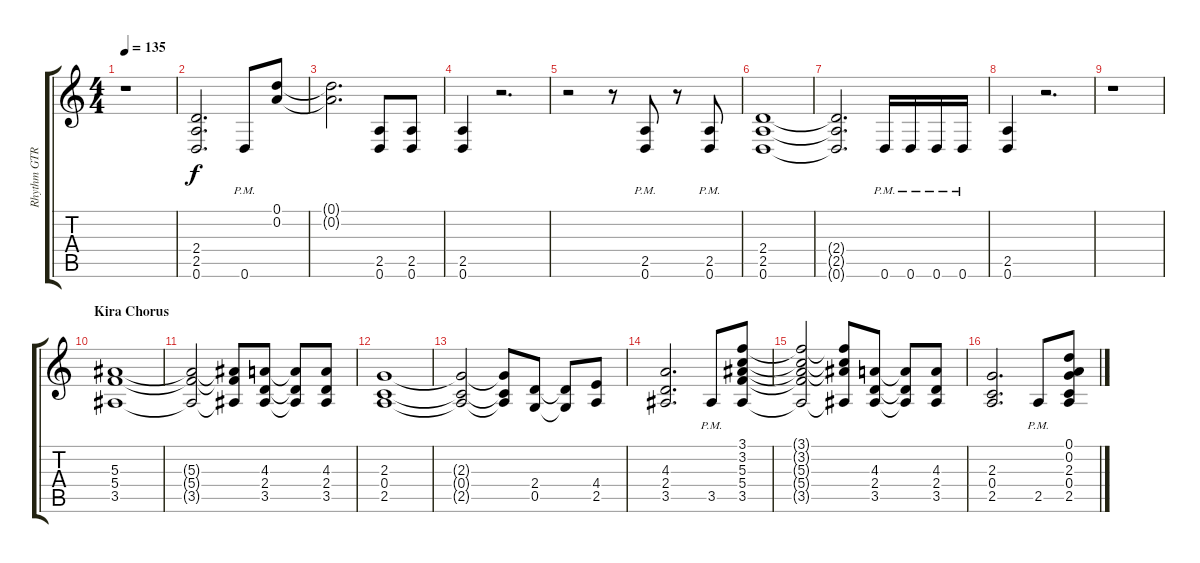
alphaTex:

\track ("Rhythm GTR 1" "Rhythm GTR") {instrument overdrivenguitar}
\staff {score tabs}
\tuning (D4 A3 F3 C3 G2 D2) {hide}
\ts (4 4)
\tempo 135
\clef g2
\ks aminor
r.1{dy f} |
(2.4 2.5 0.6).2{d} 0.6{pm}.8 (0.1 0.2).8 |
(0.1{t} 0.2{t}).2{d} (2.5 0.6).8 (2.5 0.6).8 |
(2.5 0.6).4 r.2{d} |
r.2 r.8 (2.5{pm} 0.6{pm}).8 r.8 (2.5{pm} 0.6{pm}).8 |
(2.4 2.5 0.6).1 |
(2.4{t} 2.5{t} 0.6{t}).2{d} 0.6{pm}.16 0.6{pm}.16 0.6{pm}.16 0.6{pm}.16 |
(2.5 0.6).4 r.2{d} |
r.1 |
\section ("" "Kira Chorus")
(5.3 5.4 3.5).1 |
(5.3{t} 5.4{t} 3.5{t}).2 (5.3{t} 5.4{t} 3.5{t}).8 (4.3 2.4 3.5).8 (4.3{t} 2.4{t} 3.5{t}).8 (4.3 2.4 3.5).8 |
(2.3 0.4 2.5).1 |
(2.3{t} 0.4{t} 2.5{t}).2 (2.3{t} 0.4{t} 2.5{t}).8 (2.4 0.5).8 (2.4{t} 0.5{t}).8 (4.4 2.5).8 |
(4.3 2.4 3.5).2{d} 3.5{pm}.8 (3.1 3.2 5.3 5.4 3.5).8 |
(3.1{t} 3.2{t} 5.3{t} 5.4{t} 3.5{t}).2 (3.1{t} 3.2{t} 5.3{t} 3.5{t}).8 (4.3 2.4 3.5).8 (4.3{t} 2.4{t} 3.5{t}).8 (4.3 2.4 3.5).8 |
(2.3 0.4 2.5).2{d} 2.5{pm}.8 (0.1 0.2 2.3 0.4 2.5).8
